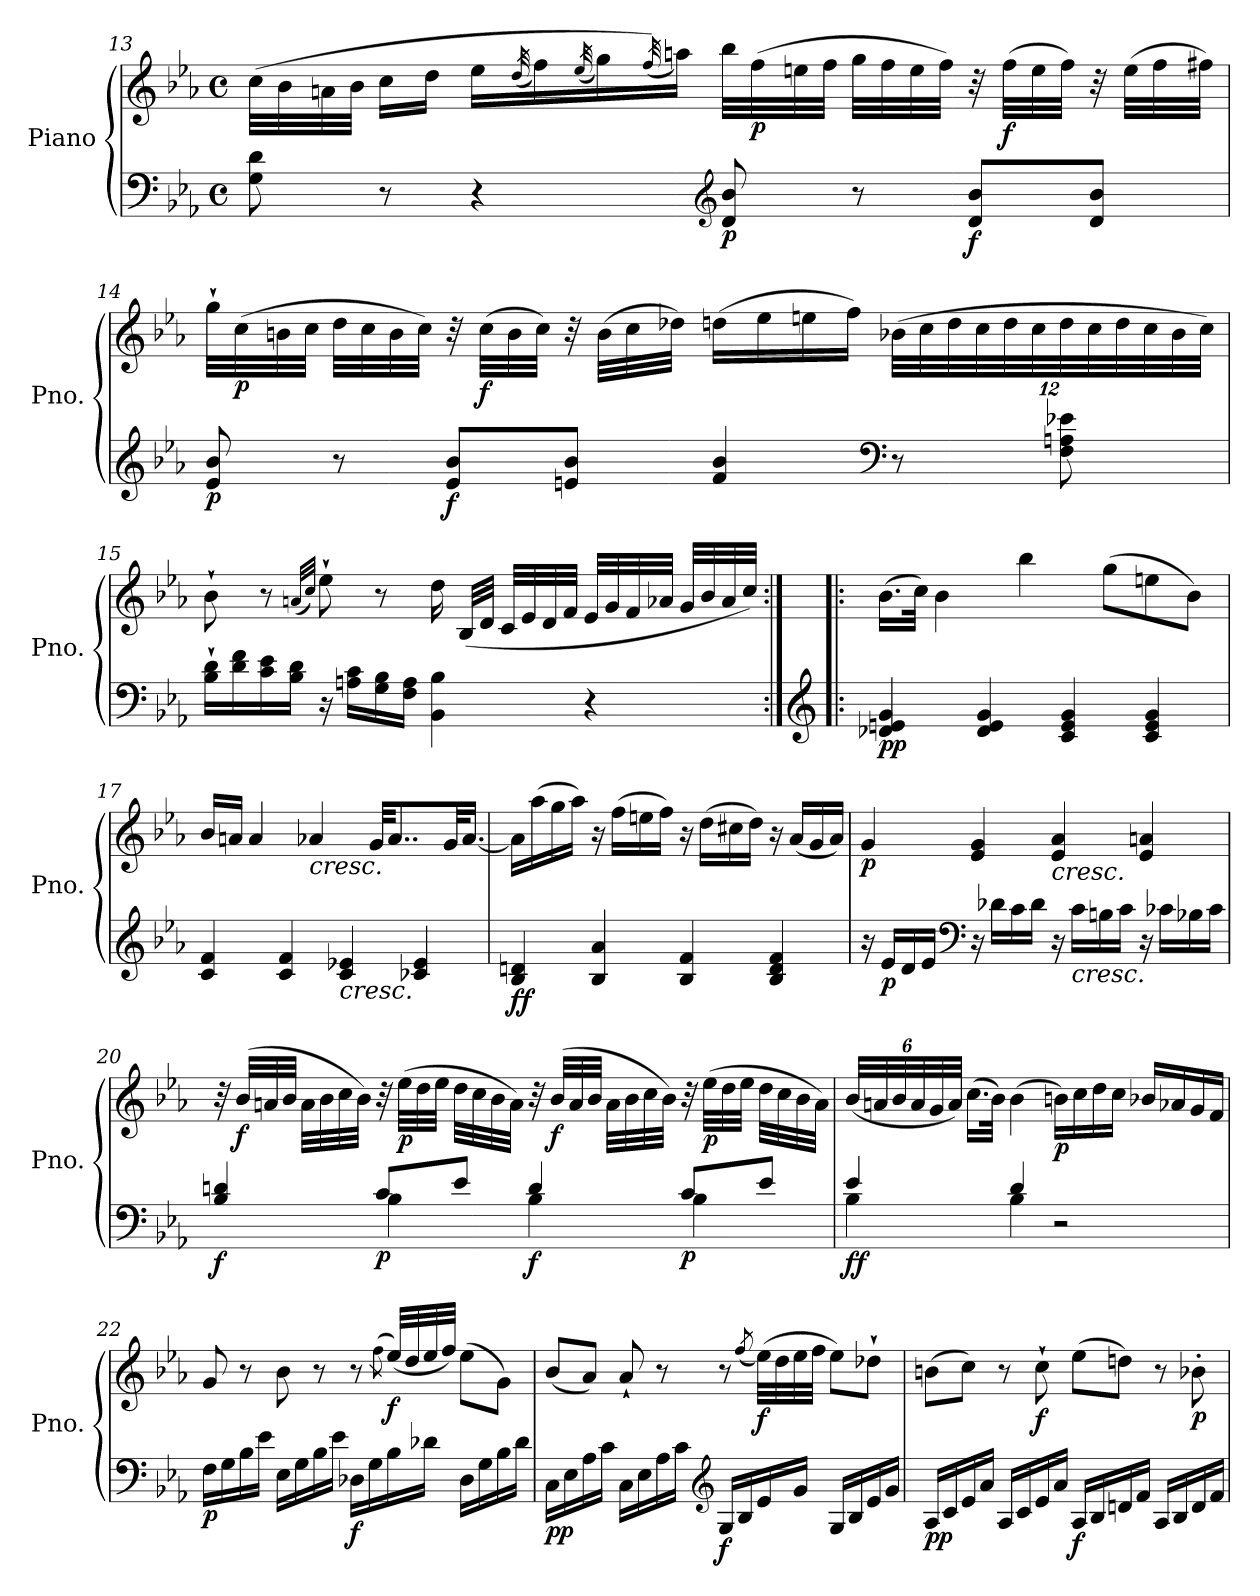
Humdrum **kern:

**kern	**kern	**dynam
*part1	*part1	*part1
*staff2	*staff1	*staff1/2
*I"Piano	*	*
*I'Pno.	*	*
!!LO:LB:g=z
*clefF4	*clefG2	*
*k[b-e-a-]	*k[b-e-a-]	*
*M4/4	*M4/4	*
*met(c)	*met(c)	*
=13	=13	=13
8G\ 8d\	(>32cc\LLL	.
.	32b-\	.
.	32an\	.
.	32b-\JJJ	.
8r	16cc\LL	.
.	16dd\JJ	.
4r	16ee-\LL	.
.	(<32qdd/	.
.	16ff\)	.
.	(<32qee-/	.
.	16gg\)	.
.	(<32qff/)	.
.	16aan\JJ)	.
*clefG2	*	*
!	!	!LO:DY:b=2
8d/ 8b-/	32bb-\LLL	p
!	!	!LO:DY:b
.	(>32ff\	p
.	32een\	.
.	32ff\JJJ	.
8r	32gg\LLL	.
.	32ff\	.
.	32ee\	.
.	32ff\JJJ)	.
!	!	!LO:DY:b=2
8d/ 8b-/L	32r	f
!	!	!LO:DY:b
.	(>32ff\LLL	f
.	32ee\	.
.	32ff\JJJ)	.
8d/ 8b-/J	32r	.
.	(>32ee\LLL	.
.	32ff\	.
.	32ff#X\JJJ)	.
!!LO:LB:g=z
=14	=14	=14
!	!	!LO:DY:b=2
8e-/ 8b-/	32gg`\LLL	p
!	!	!LO:DY:b
.	(>32cc\	p
.	32bn\	.
.	32cc\JJJ	.
8r	32dd\LLL	.
.	32cc\	.
.	32b\	.
.	32cc\JJJ)	.
!	!	!LO:DY:b=2
8e-/ 8b-/L	32r	f
!	!	!LO:DY:b
.	(>32cc\LLL	f
.	32b\	.
.	32cc\JJJ)	.
8en/ 8b-/J	32r	.
.	(>32b\LLL	.
.	32cc\	.
.	32dd-X\JJJ)	.
4f/ 4b-/	(>16ddn\LL	.
.	16ee-\	.
.	16een\	.
.	16ff\JJ)	.
*clefF4	*	*
*	*Xbrackettup	*
8r	(>48b-X\LLL	.
.	48cc\	.
.	48dd\	.
.	48cc\	.
.	48dd\	.
.	48cc\	.
8F\ 8An\ 8e-X\	48dd\	.
.	48cc\	.
.	48dd\	.
.	48cc\	.
.	48b-\	.
.	48cc\JJJ)	.
!!LO:LB:g=z
=15	=15	=15
16B-\` 16d\`LL	8b-`\	.
16d\ 16f\	.	.
16c\ 16e-\	8r	.
16B-\ 16d\JJ	.	.
.	(<32qan/LLL	.
.	32qcc/JJJ)	.
16r	8ee-`\	.
16An\ 16c\LL	.	.
16G\ 16B-\	8r	.
16F\ 16A\JJ	.	.
4BB-\ 4B-\	16dd\	.
.	(<32B-/LLL	.
.	32d/JJJ	.
.	32c/LLL	.
.	32e-/	.
.	32d/	.
.	32f/JJJ	.
4r	32e-/LLL	.
.	32g/	.
.	32f/	.
.	32a-X/JJJ	.
.	32g/LLL	.
.	32b-/	.
.	32a-/	.
.	32cc/JJJ)	.
=16:|!|:	=16:|!|:	=16:|!|:
*clefG2	*	*
!	!	!LO:DY:b=2
!	!	!LO:DY:n=1:b
4d-X/ 4en/ 4g/	(>16.b-\LL	p p
.	32cc\JJk)	.
.	4b-\	.
4d-/ 4e/ 4g/	.	.
.	4bb-\	.
4c/ 4e/ 4g/	.	.
.	(>8gg\L	.
4c/ 4e/ 4g/	8een\	.
.	8b-\J)	.
!!LO:LB:g=z
=17	=17	=17
4c/ 4f/	16b-/LL	.
.	16an/JJ	.
.	4a/	.
4c/ 4f/	.	.
!	!LO:TX:b:i:t=cresc.	!
.	4a-X/	.
!LO:TX:b:i:t=cresc.	!	!
4c/ 4e-X/	.	.
.	32g/KKL	.
.	8..a-/	.
4c-X/ 4e-/	.	.
.	32g/KL	.
.	[16.a-/JJ	.
=18	=18	=18
!	!	!LO:DY:b=2
!	!	!LO:DY:n=1:b
4B-/ 4dn/	16a-\LL]	f f
.	(>16aa-\	.
.	16gg\	.
.	16aa-\JJ)	.
4B-/ 4a-/	16r	.
.	(>16ff\LL	.
.	16een\	.
.	16ff\JJ)	.
4B-/ 4f/	16r	.
.	(>16dd\LL	.
.	16cc#X\	.
.	16dd\JJ)	.
4B-/ 4d/ 4f/	16r	.
.	(<16a-/LL	.
.	16g/	.
.	16a-/JJ)	.
!!LO:LB:g=z
=19	=19	=19
!	!	!LO:DY:b
16r	4g/	p
!	!	!LO:DY:b=2
16e-/LL	.	p
16d/	.	.
16e-/JJ	.	.
*clefF4	*	*
16r	4e-/ 4g/	.
16d-X\LL	.	.
16c\	.	.
16d-\JJ	.	.
!	!LO:TX:b:i:t=cresc.	!
16r	4e-/ 4a-/	.
!LO:TX:b:i:t=cresc.	!	!
16c\LL	.	.
16Bn\	.	.
16c\JJ	.	.
16r	4e-/ 4an/	.
16c-X\LL	.	.
16B-X\	.	.
16c-\JJ	.	.
!!LO:PB:g=z
=20	=20	=20
*^	*	*
!	!	!	!LO:DY:b=2
4B-/ 4dn/	4ryy	32r	f
!	!	!	!LO:DY:b
.	.	(>32b-/LLL	f
.	.	32an/	.
.	.	32b-/JJJ	.
.	.	32a\LLL	.
.	.	32b-\	.
.	.	32cc\	.
.	.	32b-\JJJ)	.
!	!	!	!LO:DY:b=2
8c/L	4B-\	32r	p
!	!	!	!LO:DY:b
.	.	(>32ee-\LLL	p
.	.	32dd\	.
.	.	32ee-\JJJ	.
8e-/J	.	32dd\LLL	.
.	.	32cc\	.
.	.	32b-\	.
.	.	32a\JJJ)	.
!	!	!	!LO:DY:b=2
4d/	4B-\	32r	f
!	!	!	!LO:DY:b
.	.	(>32b-/LLL	f
.	.	32a/	.
.	.	32b-/JJJ	.
.	.	32a\LLL	.
.	.	32b-\	.
.	.	32cc\	.
.	.	32b-\JJJ)	.
!	!	!	!LO:DY:b=2
8c/L	4B-\	32r	p
!	!	!	!LO:DY:b
.	.	(>32ee-\LLL	p
.	.	32dd\	.
.	.	32ee-\JJJ	.
8e-/J	.	32dd\LLL	.
.	.	32cc\	.
.	.	32b-\	.
.	.	32a\JJJ)	.
!!LO:LB:g=z
=21	=21	=21	=21
!	!	!	!LO:DY:b=2
!	!	!	!LO:DY:n=1:b
4e-/	4B-\	(<48b-/LLL	f f
.	.	48an/	.
.	.	48b-/	.
.	.	48a/	.
.	.	48g/	.
.	.	48a/JJJ)	.
.	.	(>16.cc\LL	.
.	.	32b-\JJk)	.
4d/	4B-\	(>4b-\	.
!	!	!	!LO:DY:n=2:b
2r	2ryy	16bn\LL)	p
.	.	16cc\	.
.	.	16dd\	.
.	.	16cc\JJ	.
.	.	16b-X/LL	.
.	.	16a-X/	.
.	.	16g/	.
.	.	16f/JJ	.
*v	*v	*	*
=22	=22	=22
!	!	!LO:DY:b=2
16F\LL	8g/	p
16G\	.	.
16B-\	8r	.
16e-\JJ	.	.
16E-\LL	8b-\	.
16G\	.	.
16B-\	8r	.
16e-\JJ	.	.
!	!	!LO:DY:b=2
16D-X\LL	8r	f
16G\	.	.
.	(>8qff\	.
!	!	!LO:DY:b
16B-\	(>32ee-/LLL)	f
.	32dd/	.
16d-X\JJ	32ee-/	.
.	32ff/JJJ)	.
16D-\LL	(>8ee-\L	.
16G\	.	.
16B-\	8g\J)	.
16d-\JJ	.	.
!!LO:LB:g=z
=23	=23	=23
!	!	!LO:DY:b=2
!	!	!LO:DY:n=1:b
16C\LL	(<8b-/L	p p
16E-\	.	.
16A-\	8a-/J)	.
16c\JJ	.	.
16C\LL	8a-`/	.
16E-\	.	.
16A-\	8r	.
16c\JJ	.	.
*clefG2	*	*
!	!	!LO:DY:n=2:b=2
16G/LL	8r	f
16B-/	.	.
.	(<8qff/	.
!	!	!LO:DY:n=3:b
16e-/	(>32ee-\LLL)	f
.	32dd\	.
16g/JJ	32ee-\	.
.	32ff\JJJ	.
16G/LL	8ee-\L)	.
16B-/	.	.
16e-/	8dd-X`\J	.
16g/JJ	.	.
=24	=24	=24
!	!	!LO:DY:b=2
!	!	!LO:DY:n=1:b
16A-/LL	(>8bn\L	p p
16c/	.	.
16e-/	8cc\J)	.
16a-/JJ	.	.
16A-/LL	8r	.
16c/	.	.
!	!	!LO:DY:n=2:b
16e-/	8cc`\	f
16a-/JJ	.	.
!	!	!LO:DY:n=3:b=2
16A-/LL	(>8ee-\L	f
16B-/	.	.
16dn/	8ddn\J)	.
16f/JJ	.	.
16A-/LL	8r	.
16B-/	.	.
!	!	!LO:DY:n=4:b
16d/	8b-X'\	p
16f/JJ	.	.
=	=	=
*-	*-	*-
